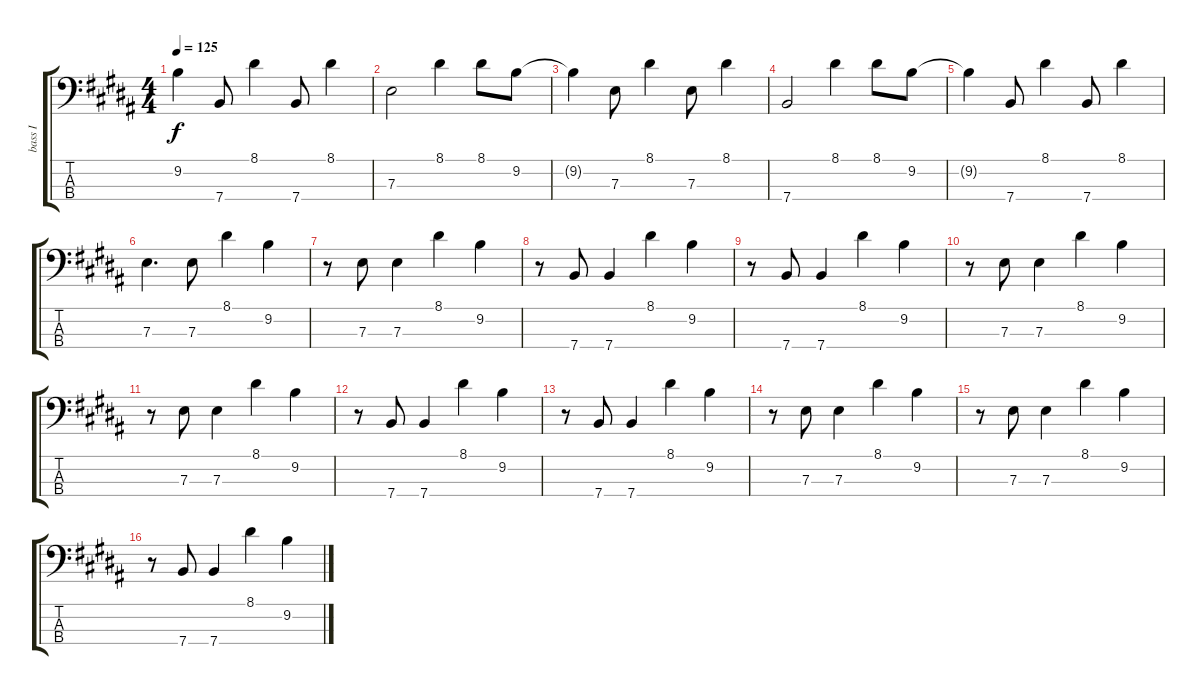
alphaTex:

\track ("bass I" "bass I") {instrument electricbasspick}
\staff {score tabs}
\tuning (G2 D2 A1 E1) {hide}
\ts (4 4)
\tempo 125
\clef f4
\ks b
9.2{t}.4{dy f} 7.4.8 8.1.4 7.4.8 8.1.4 |
7.3.2 8.1.4 8.1.8 9.2.8 |
9.2{t}.4 7.3.8 8.1.4 7.3.8 8.1.4 |
7.4.2 8.1.4 8.1.8 9.2.8 |
9.2{t}.4 7.4.8 8.1.4 7.4.8 8.1.4 |
7.3.4{d} 7.3.8 8.1.4 9.2.4 |
r.8 7.3.8 7.3.4 8.1.4 9.2.4 |
r.8 7.4.8 7.4.4 8.1.4 9.2.4 |
r.8 7.4.8 7.4.4 8.1.4 9.2.4 |
r.8 7.3.8 7.3.4 8.1.4 9.2.4 |
r.8 7.3.8 7.3.4 8.1.4 9.2.4 |
r.8 7.4.8 7.4.4 8.1.4 9.2.4 |
r.8 7.4.8 7.4.4 8.1.4 9.2.4 |
r.8 7.3.8 7.3.4 8.1.4 9.2.4 |
r.8 7.3.8 7.3.4 8.1.4 9.2.4 |
r.8 7.4.8 7.4.4 8.1.4 9.2.4
